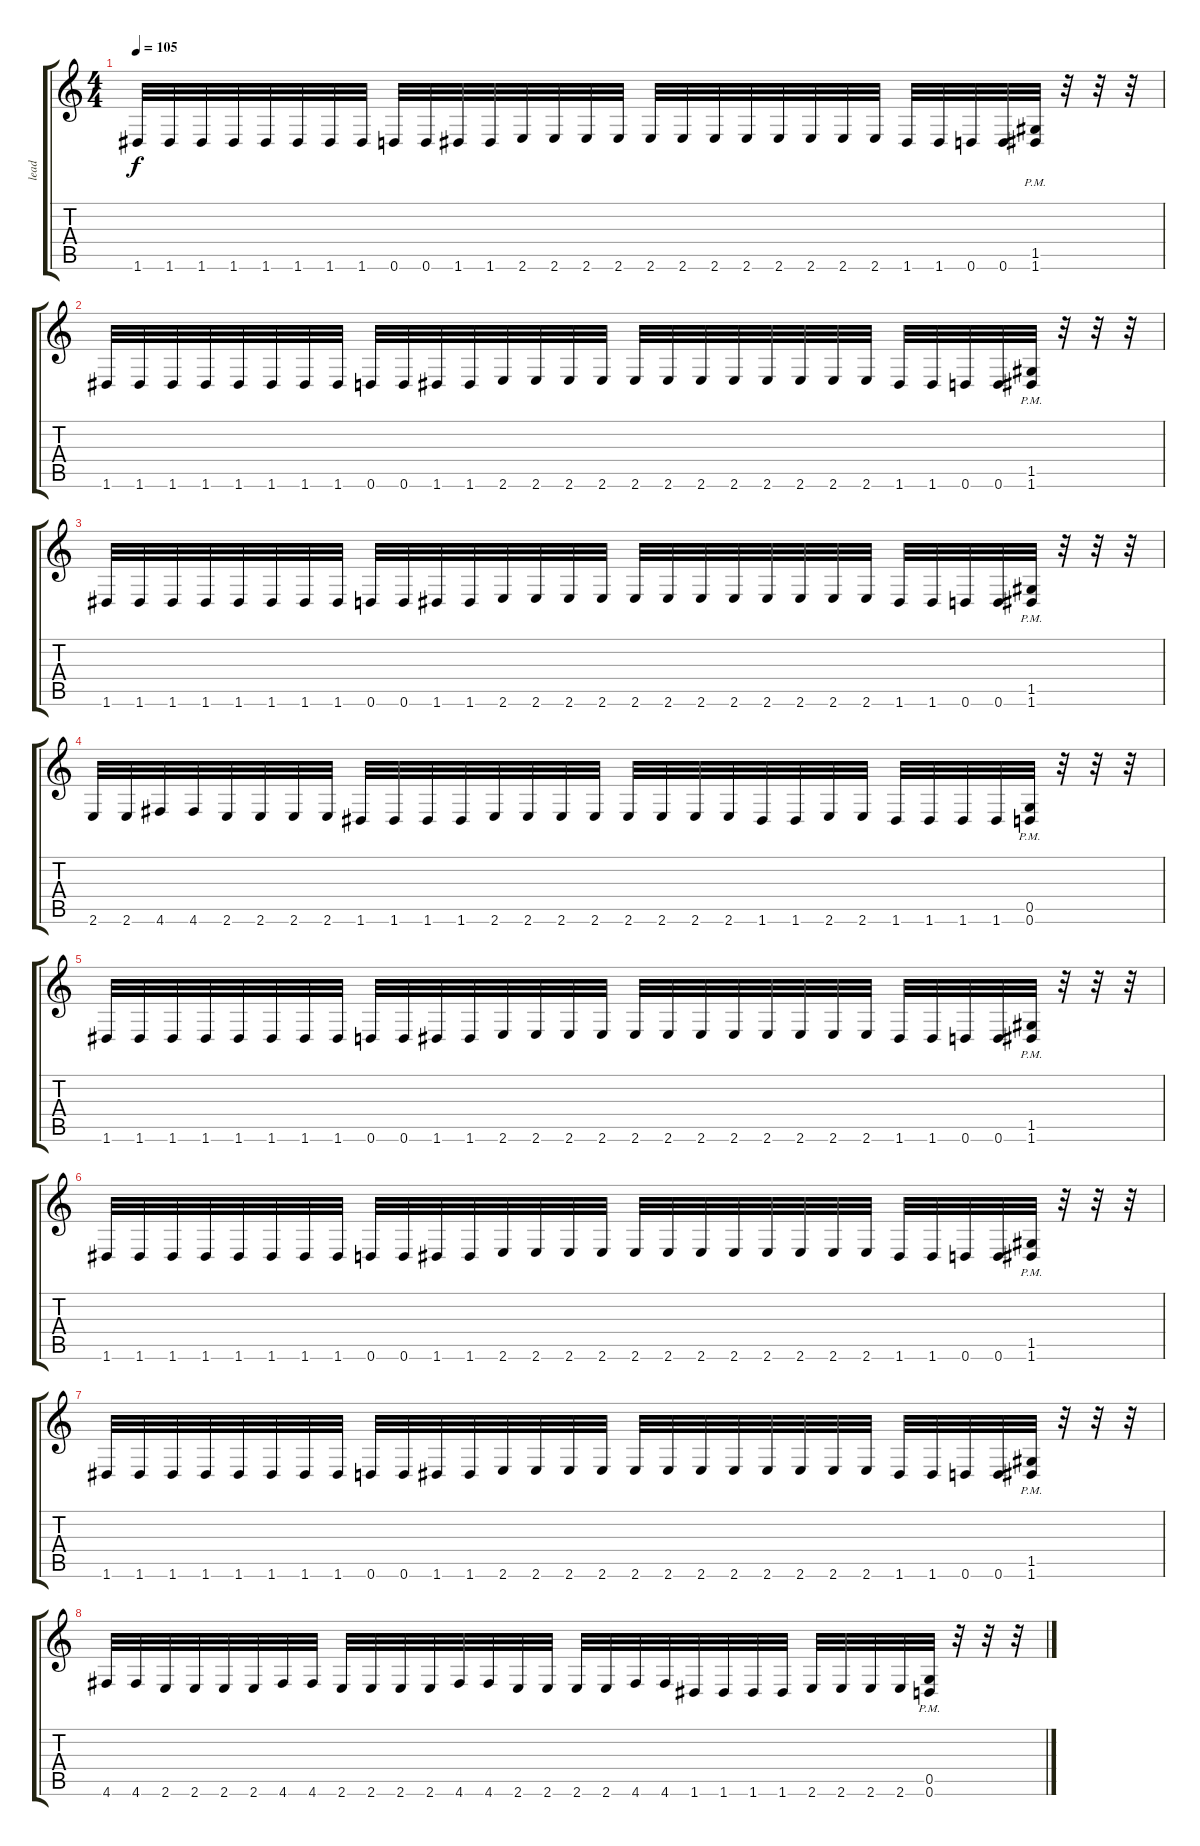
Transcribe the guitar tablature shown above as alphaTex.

\track ("lead" "lead") {instrument distortionguitar}
\staff {score tabs}
\tuning (D4 A3 F3 C3 G2 D2) {hide}
\ts (4 4)
\tempo 105
\clef g2
\ks c
1.6.32{dy f} 1.6.32 1.6.32 1.6.32 1.6.32 1.6.32 1.6.32 1.6.32 0.6.32 0.6.32 1.6.32 1.6.32 2.6.32 2.6.32 2.6.32 2.6.32 2.6.32 2.6.32 2.6.32 2.6.32 2.6.32 2.6.32 2.6.32 2.6.32 1.6.32 1.6.32 0.6.32 0.6.32 (1.5{pm} 1.6{pm}).32 r.32 r.32 r.32 |
1.6.32 1.6.32 1.6.32 1.6.32 1.6.32 1.6.32 1.6.32 1.6.32 0.6.32 0.6.32 1.6.32 1.6.32 2.6.32 2.6.32 2.6.32 2.6.32 2.6.32 2.6.32 2.6.32 2.6.32 2.6.32 2.6.32 2.6.32 2.6.32 1.6.32 1.6.32 0.6.32 0.6.32 (1.5{pm} 1.6{pm}).32 r.32 r.32 r.32 |
1.6.32 1.6.32 1.6.32 1.6.32 1.6.32 1.6.32 1.6.32 1.6.32 0.6.32 0.6.32 1.6.32 1.6.32 2.6.32 2.6.32 2.6.32 2.6.32 2.6.32 2.6.32 2.6.32 2.6.32 2.6.32 2.6.32 2.6.32 2.6.32 1.6.32 1.6.32 0.6.32 0.6.32 (1.5{pm} 1.6{pm}).32 r.32 r.32 r.32 |
2.6.32 2.6.32 4.6.32 4.6.32 2.6.32 2.6.32 2.6.32 2.6.32 1.6.32 1.6.32 1.6.32 1.6.32 2.6.32 2.6.32 2.6.32 2.6.32 2.6.32 2.6.32 2.6.32 2.6.32 1.6.32 1.6.32 2.6.32 2.6.32 1.6.32 1.6.32 1.6.32 1.6.32 (0.5{pm} 0.6{pm}).32 r.32 r.32 r.32 |
1.6.32 1.6.32 1.6.32 1.6.32 1.6.32 1.6.32 1.6.32 1.6.32 0.6.32 0.6.32 1.6.32 1.6.32 2.6.32 2.6.32 2.6.32 2.6.32 2.6.32 2.6.32 2.6.32 2.6.32 2.6.32 2.6.32 2.6.32 2.6.32 1.6.32 1.6.32 0.6.32 0.6.32 (1.5{pm} 1.6{pm}).32 r.32 r.32 r.32 |
1.6.32 1.6.32 1.6.32 1.6.32 1.6.32 1.6.32 1.6.32 1.6.32 0.6.32 0.6.32 1.6.32 1.6.32 2.6.32 2.6.32 2.6.32 2.6.32 2.6.32 2.6.32 2.6.32 2.6.32 2.6.32 2.6.32 2.6.32 2.6.32 1.6.32 1.6.32 0.6.32 0.6.32 (1.5{pm} 1.6{pm}).32 r.32 r.32 r.32 |
1.6.32 1.6.32 1.6.32 1.6.32 1.6.32 1.6.32 1.6.32 1.6.32 0.6.32 0.6.32 1.6.32 1.6.32 2.6.32 2.6.32 2.6.32 2.6.32 2.6.32 2.6.32 2.6.32 2.6.32 2.6.32 2.6.32 2.6.32 2.6.32 1.6.32 1.6.32 0.6.32 0.6.32 (1.5{pm} 1.6{pm}).32 r.32 r.32 r.32 |
4.6.32 4.6.32 2.6.32 2.6.32 2.6.32 2.6.32 4.6.32 4.6.32 2.6.32 2.6.32 2.6.32 2.6.32 4.6.32 4.6.32 2.6.32 2.6.32 2.6.32 2.6.32 4.6.32 4.6.32 1.6.32 1.6.32 1.6.32 1.6.32 2.6.32 2.6.32 2.6.32 2.6.32 (0.5{pm} 0.6{pm}).32 r.32 r.32 r.32
